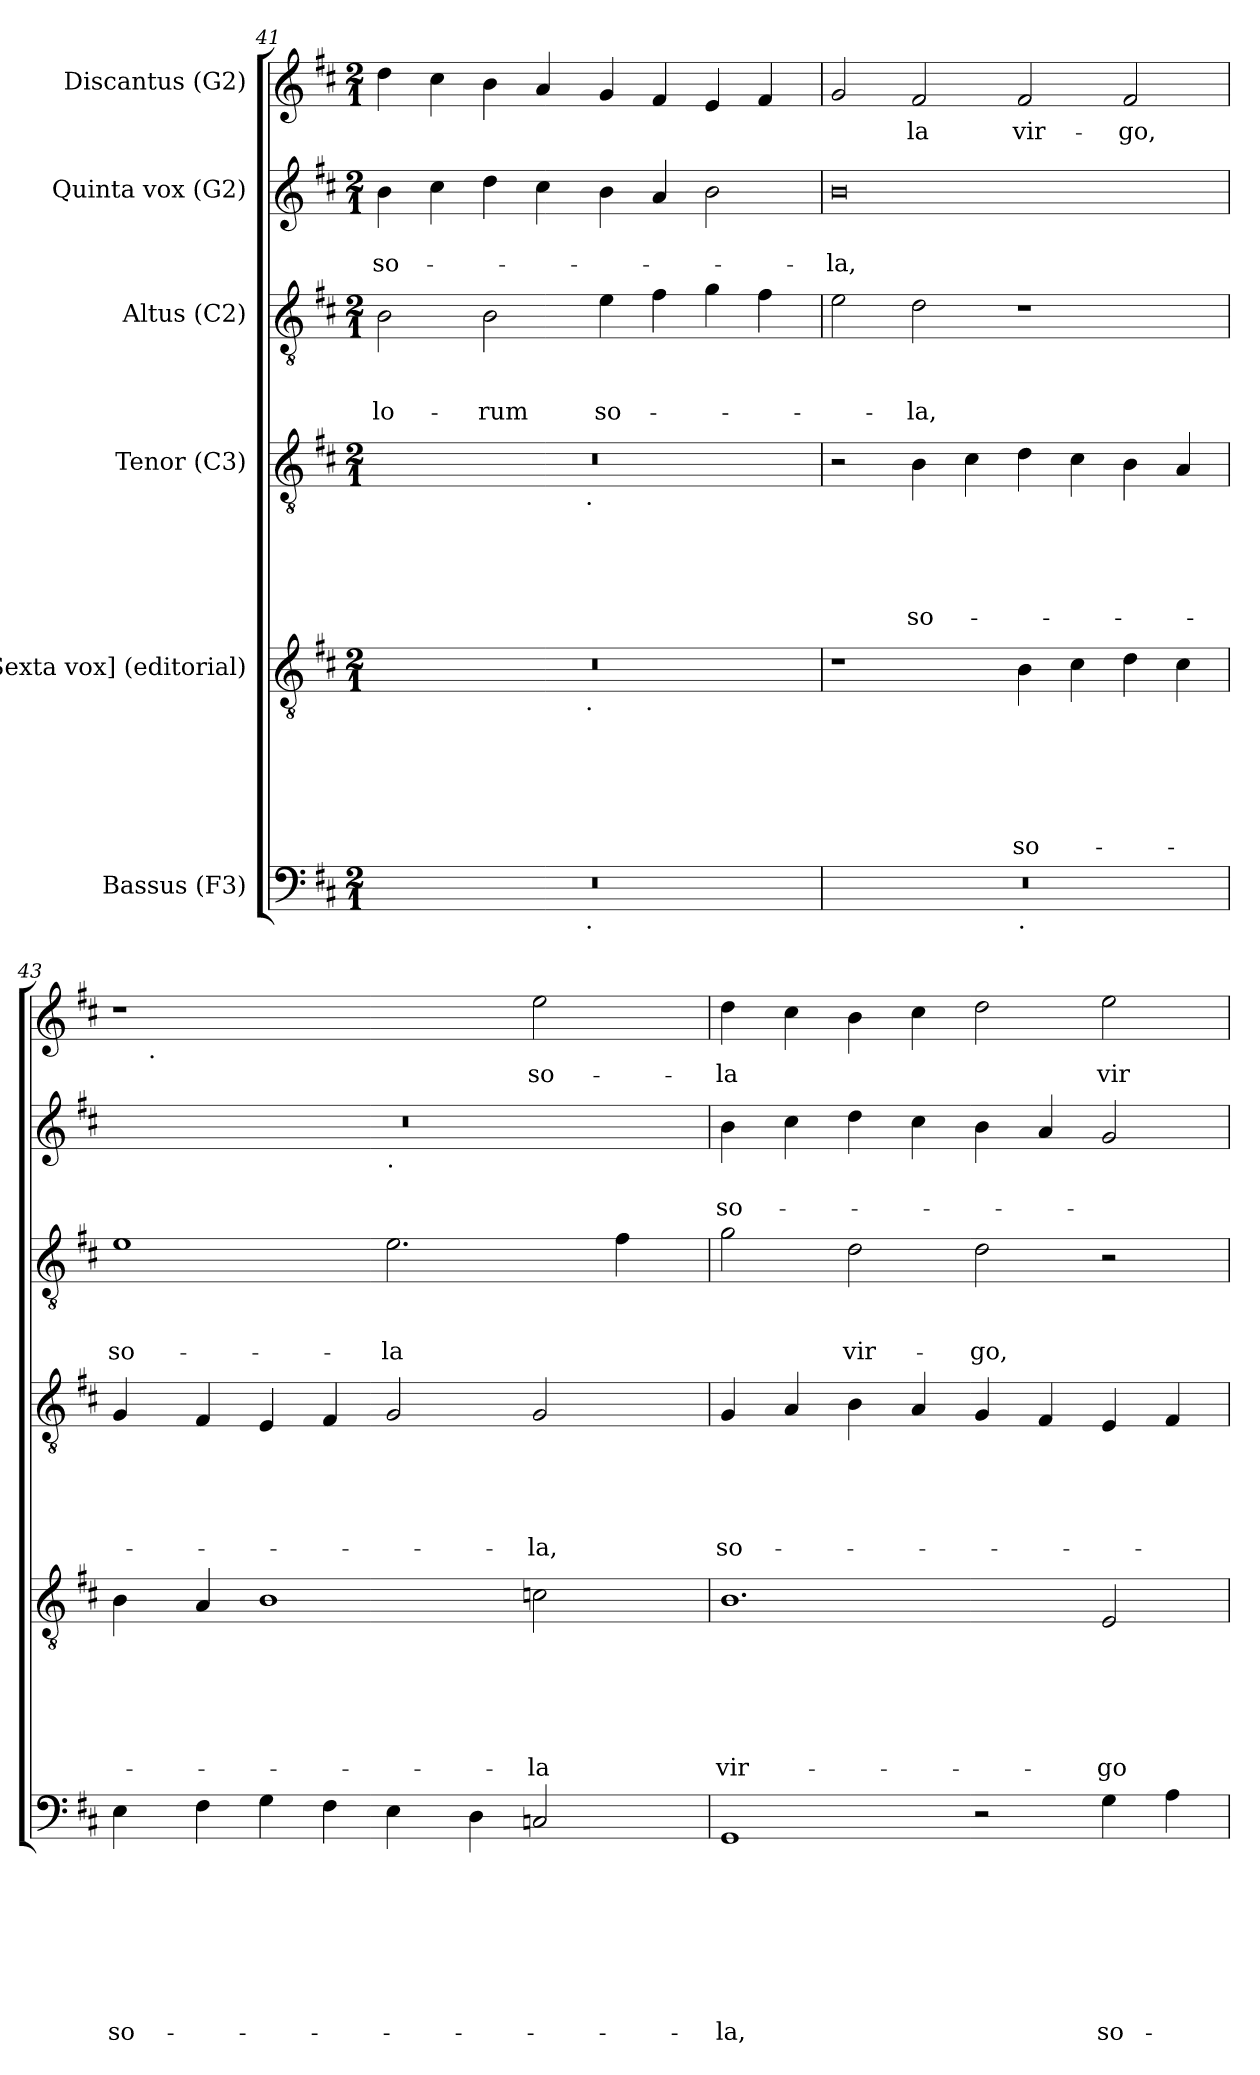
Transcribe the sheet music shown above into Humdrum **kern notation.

**kern	**text	**text	**text	**text	**text	**text	**text	**text	**kern	**text	**text	**text	**text	**text	**text	**kern	**text	**text	**text	**text	**text	**kern	**text	**text	**text	**kern	**text	**text	**kern	**text
*part6	*part6	*part6	*part6	*part6	*part6	*part6	*part6	*part6	*part5	*part5	*part5	*part5	*part5	*part5	*part5	*part4	*part4	*part4	*part4	*part4	*part4	*part3	*part3	*part3	*part3	*part2	*part2	*part2	*part1	*part1
*staff6	*staff6	*staff6	*staff6	*staff6	*staff6	*staff6	*staff6	*staff6	*staff5	*staff5	*staff5	*staff5	*staff5	*staff5	*staff5	*staff4	*staff4	*staff4	*staff4	*staff4	*staff4	*staff3	*staff3	*staff3	*staff3	*staff2	*staff2	*staff2	*staff1	*staff1
*I"Bassus (F3)	*	*	*	*	*	*	*	*	*I"[Sexta vox] (editorial)	*	*	*	*	*	*	*I"Tenor (C3)	*	*	*	*	*	*I"Altus (C2)	*	*	*	*I"Quinta vox (G2)	*	*	*I"Discantus (G2)	*
*clefF4	*	*	*	*	*	*	*	*	*clefGv2	*	*	*	*	*	*	*clefGv2	*	*	*	*	*	*clefGv2	*	*	*	*clefG2	*	*	*clefG2	*
*k[f#c#]	*	*	*	*	*	*	*	*	*k[f#c#]	*	*	*	*	*	*	*k[f#c#]	*	*	*	*	*	*k[f#c#]	*	*	*	*k[f#c#]	*	*	*k[f#c#]	*
*D:	*	*	*	*	*	*	*	*	*D:	*	*	*	*	*	*	*D:	*	*	*	*	*	*D:	*	*	*	*D:	*	*	*D:	*
*M2/1	*	*	*	*	*	*	*	*	*M2/1	*	*	*	*	*	*	*M2/1	*	*	*	*	*	*M2/1	*	*	*	*M2/1	*	*	*M2/1	*
=41	=41	=41	=41	=41	=41	=41	=41	=41	=41	=41	=41	=41	=41	=41	=41	=41	=41	=41	=41	=41	=41	=41	=41	=41	=41	=41	=41	=41	=41	=41
!	!	!	!	!	!	!	!	!	!	!	!	!	!	!	!	!	!	!	!	!	!	!	!	!	!LO:LY:b	!	!	!LO:LY:b	!	!
*^	*	*	*	*	*	*	*	*	*^	*	*	*	*	*	*	*^	*	*	*	*	*	*	*	*	*	*	*	*	*	*
0r	2ryy	.	.	.	.	.	.	.	.	0r	2ryy	.	.	.	.	.	.	0r	2ryy	.	.	.	.	.	2B\	.	.	-lo-	4b\	.	so-	4dd\	.
.	.	.	.	.	.	.	.	.	.	.	.	.	.	.	.	.	.	.	.	.	.	.	.	.	.	.	.	.	4cc#\	.	.	4cc#\	.
!	!	!	!	!	!	!	!	!	!	!	!	!	!	!	!	!	!	!	!	!	!	!	!	!	!	!	!	!LO:LY:b	!	!	!	!	!
.	4...ryy	.	.	.	.	.	.	.	.	.	4...ryy	.	.	.	.	.	.	.	4...ryy	.	.	.	.	.	2B\	.	.	-rum	4dd\	.	.	4b\	.
.	.	.	.	.	.	.	.	.	.	.	.	.	.	.	.	.	.	.	.	.	.	.	.	.	.	.	.	.	4cc#\	.	.	4a/	.
!	!	!	!	!	!	!	!	!	!	!	!	!	!	!	!	!	!	!	!LO:TX:b:t=.	!	!	!	!	!	!	!	!	!	!	!	!	!	!
!	!	!	!	!	!	!	!	!	!	!	!LO:TX:b:t=.	!	!	!	!	!	!	!	!	!	!	!	!	!	!	!	!	!	!	!	!	!	!
!	!LO:TX:b:t=.	!	!	!	!	!	!	!	!	!	!	!	!	!	!	!	!	!	!	!	!	!	!	!	!	!	!	!	!	!	!	!	!
.	1ryy	.	.	.	.	.	.	.	.	.	1ryy	.	.	.	.	.	.	.	1ryy	.	.	.	.	.	.	.	.	.	.	.	.	.	.
!	!	!	!	!	!	!	!	!	!	!	!	!	!	!	!	!	!	!	!	!	!	!	!	!	!	!	!	!LO:LY:b	!	!	!	!	!
.	.	.	.	.	.	.	.	.	.	.	.	.	.	.	.	.	.	.	.	.	.	.	.	.	4e\	.	.	so-	4b\	.	.	4g/	.
.	.	.	.	.	.	.	.	.	.	.	.	.	.	.	.	.	.	.	.	.	.	.	.	.	4f#\	.	.	.	4a/	.	.	4f#/	.
.	.	.	.	.	.	.	.	.	.	.	.	.	.	.	.	.	.	.	.	.	.	.	.	.	4g\	.	.	.	2b\	.	.	4e/	.
.	.	.	.	.	.	.	.	.	.	.	.	.	.	.	.	.	.	.	.	.	.	.	.	.	4f#\	.	.	.	.	.	.	4f#/	.
.	32ryy	.	.	.	.	.	.	.	.	.	32ryy	.	.	.	.	.	.	.	32ryy	.	.	.	.	.	.	.	.	.	.	.	.	.	.
=42	=42	=42	=42	=42	=42	=42	=42	=42	=42	=42	=42	=42	=42	=42	=42	=42	=42	=42	=42	=42	=42	=42	=42	=42	=42	=42	=42	=42	=42	=42	=42	=42	=42
!	!	!	!	!	!	!	!	!	!	!	!	!	!	!	!	!	!	!	!	!	!	!	!	!	!	!	!	!	!	!	!LO:LY:b	!	!
*	*	*	*	*	*	*	*	*	*	*v	*v	*	*	*	*	*	*	*	*	*	*	*	*	*	*	*	*	*	*	*	*	*	*
*	*	*	*	*	*	*	*	*	*	*	*	*	*	*	*	*	*v	*v	*	*	*	*	*	*	*	*	*	*	*	*	*	*
0r	1ryy	.	.	.	.	.	.	.	.	1r	.	.	.	.	.	.	2r	.	.	.	.	.	2e\	.	.	.	0b	.	-la,	2g/	.
!	!	!	!	!	!	!	!	!	!	!	!	!	!	!	!	!	!	!	!	!	!	!LO:LY:b	!	!	!	!LO:LY:b	!	!	!	!	!LO:LY:b
.	.	.	.	.	.	.	.	.	.	.	.	.	.	.	.	.	4B\	.	.	.	.	so-	2d\	.	.	-la,	.	.	.	2f#/	-la
.	.	.	.	.	.	.	.	.	.	.	.	.	.	.	.	.	4c#\	.	.	.	.	.	.	.	.	.	.	.	.	.	.
!	!LO:TX:b:t=.	!	!	!	!	!	!	!	!	!	!	!	!	!	!	!	!	!	!	!	!	!	!	!	!	!	!	!	!	!	!
!	!	!	!	!	!	!	!	!	!	!	!	!	!	!	!	!LO:LY:b	!	!	!	!	!	!	!	!	!	!	!	!	!	!	!LO:LY:b
.	1ryy	.	.	.	.	.	.	.	.	4B\	.	.	.	.	.	so-	4d\	.	.	.	.	.	1r	.	.	.	.	.	.	2f#/	vir-
.	.	.	.	.	.	.	.	.	.	4c#\	.	.	.	.	.	.	4c#\	.	.	.	.	.	.	.	.	.	.	.	.	.	.
!	!	!	!	!	!	!	!	!	!	!	!	!	!	!	!	!	!	!	!	!	!	!	!	!	!	!	!	!	!	!	!LO:LY:b
.	.	.	.	.	.	.	.	.	.	4d\	.	.	.	.	.	.	4B\	.	.	.	.	.	.	.	.	.	.	.	.	2f#/	-go,
.	.	.	.	.	.	.	.	.	.	4c#\	.	.	.	.	.	.	4A/	.	.	.	.	.	.	.	.	.	.	.	.	.	.
!!LO:LB:g=z
=43	=43	=43	=43	=43	=43	=43	=43	=43	=43	=43	=43	=43	=43	=43	=43	=43	=43	=43	=43	=43	=43	=43	=43	=43	=43	=43	=43	=43	=43	=43	=43
!	!	!	!	!	!	!	!	!	!LO:LY:b	!	!	!	!	!	!	!	!	!	!	!	!	!	!	!	!	!LO:LY:b	!	!	!	!	!
*v	*v	*	*	*	*	*	*	*	*	*	*	*	*	*	*	*	*	*	*	*	*	*	*	*	*	*	*^	*	*	*^	*
4E\	.	.	.	.	.	.	.	so-	4B\	.	.	.	.	.	.	4G/	.	.	.	.	.	1e	.	.	so-	0r	1ryy	.	.	1r	16.ryy	.
!	!	!	!	!	!	!	!	!	!	!	!	!	!	!	!	!	!	!	!	!	!	!	!	!	!	!	!	!	!	!	!LO:TX:b:t=.	!
.	.	.	.	.	.	.	.	.	.	.	.	.	.	.	.	.	.	.	.	.	.	.	.	.	.	.	.	.	.	.	1ryy	.
4F#\	.	.	.	.	.	.	.	.	4A/	.	.	.	.	.	.	4F#/	.	.	.	.	.	.	.	.	.	.	.	.	.	.	.	.
4G\	.	.	.	.	.	.	.	.	1B	.	.	.	.	.	.	4E/	.	.	.	.	.	.	.	.	.	.	.	.	.	.	.	.
4F#\	.	.	.	.	.	.	.	.	.	.	.	.	.	.	.	4F#/	.	.	.	.	.	.	.	.	.	.	.	.	.	.	.	.
!	!	!	!	!	!	!	!	!	!	!	!	!	!	!	!	!	!	!	!	!	!	!	!	!	!	!	!LO:TX:b:t=.	!	!	!	!	!
!	!	!	!	!	!	!	!	!	!	!	!	!	!	!	!	!	!	!	!	!	!	!	!	!	!LO:LY:b	!	!	!	!	!	!	!
4E\	.	.	.	.	.	.	.	.	.	.	.	.	.	.	.	2G/	.	.	.	.	.	2.e\	.	.	-la	.	1ryy	.	.	2ryy	.	.
.	.	.	.	.	.	.	.	.	.	.	.	.	.	.	.	.	.	.	.	.	.	.	.	.	.	.	.	.	.	.	2ryy	.
4D\	.	.	.	.	.	.	.	.	.	.	.	.	.	.	.	.	.	.	.	.	.	.	.	.	.	.	.	.	.	.	.	.
!	!	!	!	!	!	!	!	!	!	!	!	!	!	!	!LO:LY:b	!	!	!	!	!	!LO:LY:b	!	!	!	!	!	!	!	!	!	!	!LO:LY:b
2Cn/	.	.	.	.	.	.	.	.	2cn\	.	.	.	.	.	-la	2G/	.	.	.	.	-la,	.	.	.	.	.	.	.	.	2ee\	.	so-
.	.	.	.	.	.	.	.	.	.	.	.	.	.	.	.	.	.	.	.	.	.	.	.	.	.	.	.	.	.	.	4ryy	.
.	.	.	.	.	.	.	.	.	.	.	.	.	.	.	.	.	.	.	.	.	.	4f#\	.	.	.	.	.	.	.	.	.	.
.	.	.	.	.	.	.	.	.	.	.	.	.	.	.	.	.	.	.	.	.	.	.	.	.	.	.	.	.	.	.	8ryy	.
.	.	.	.	.	.	.	.	.	.	.	.	.	.	.	.	.	.	.	.	.	.	.	.	.	.	.	.	.	.	.	32ryy	.
=44	=44	=44	=44	=44	=44	=44	=44	=44	=44	=44	=44	=44	=44	=44	=44	=44	=44	=44	=44	=44	=44	=44	=44	=44	=44	=44	=44	=44	=44	=44	=44	=44
!	!	!	!	!	!	!	!	!LO:LY:b	!	!	!	!	!	!	!LO:LY:b	!	!	!	!	!	!LO:LY:b	!	!	!	!	!	!	!	!LO:LY:b	!	!	!LO:LY:b
*	*	*	*	*	*	*	*	*	*	*	*	*	*	*	*	*	*	*	*	*	*	*	*	*	*	*v	*v	*	*	*	*	*
*	*	*	*	*	*	*	*	*	*	*	*	*	*	*	*	*	*	*	*	*	*	*	*	*	*	*	*	*	*v	*v	*
1GG	.	.	.	.	.	.	.	-la,	1.B	.	.	.	.	.	vir-	4G/	.	.	.	.	so-	2g\	.	.	.	4b\	.	so-	4dd\	-la
.	.	.	.	.	.	.	.	.	.	.	.	.	.	.	.	4A/	.	.	.	.	.	.	.	.	.	4cc#\	.	.	4cc#\	.
!	!	!	!	!	!	!	!	!	!	!	!	!	!	!	!	!	!	!	!	!	!	!	!	!	!LO:LY:b	!	!	!	!	!
.	.	.	.	.	.	.	.	.	.	.	.	.	.	.	.	4B\	.	.	.	.	.	2d\	.	.	vir-	4dd\	.	.	4b\	.
.	.	.	.	.	.	.	.	.	.	.	.	.	.	.	.	4A/	.	.	.	.	.	.	.	.	.	4cc#\	.	.	4cc#\	.
!	!	!	!	!	!	!	!	!	!	!	!	!	!	!	!	!	!	!	!	!	!	!	!	!	!LO:LY:b	!	!	!	!	!
2r	.	.	.	.	.	.	.	.	.	.	.	.	.	.	.	4G/	.	.	.	.	.	2d\	.	.	-go,	4b\	.	.	2dd\	.
.	.	.	.	.	.	.	.	.	.	.	.	.	.	.	.	4F#/	.	.	.	.	.	.	.	.	.	4a/	.	.	.	.
!	!	!	!	!	!	!	!	!LO:LY:b	!	!	!	!	!	!	!LO:LY:b	!	!	!	!	!	!	!	!	!	!	!	!	!	!	!LO:LY:b
4G\	.	.	.	.	.	.	.	so-	2E/	.	.	.	.	.	-go	4E/	.	.	.	.	.	2r	.	.	.	2g/	.	.	2ee\	vir-
4A\	.	.	.	.	.	.	.	.	.	.	.	.	.	.	.	4F#/	.	.	.	.	.	.	.	.	.	.	.	.	.	.
=	=	=	=	=	=	=	=	=	=	=	=	=	=	=	=	=	=	=	=	=	=	=	=	=	=	=	=	=	=	=
*-	*-	*-	*-	*-	*-	*-	*-	*-	*-	*-	*-	*-	*-	*-	*-	*-	*-	*-	*-	*-	*-	*-	*-	*-	*-	*-	*-	*-	*-	*-
